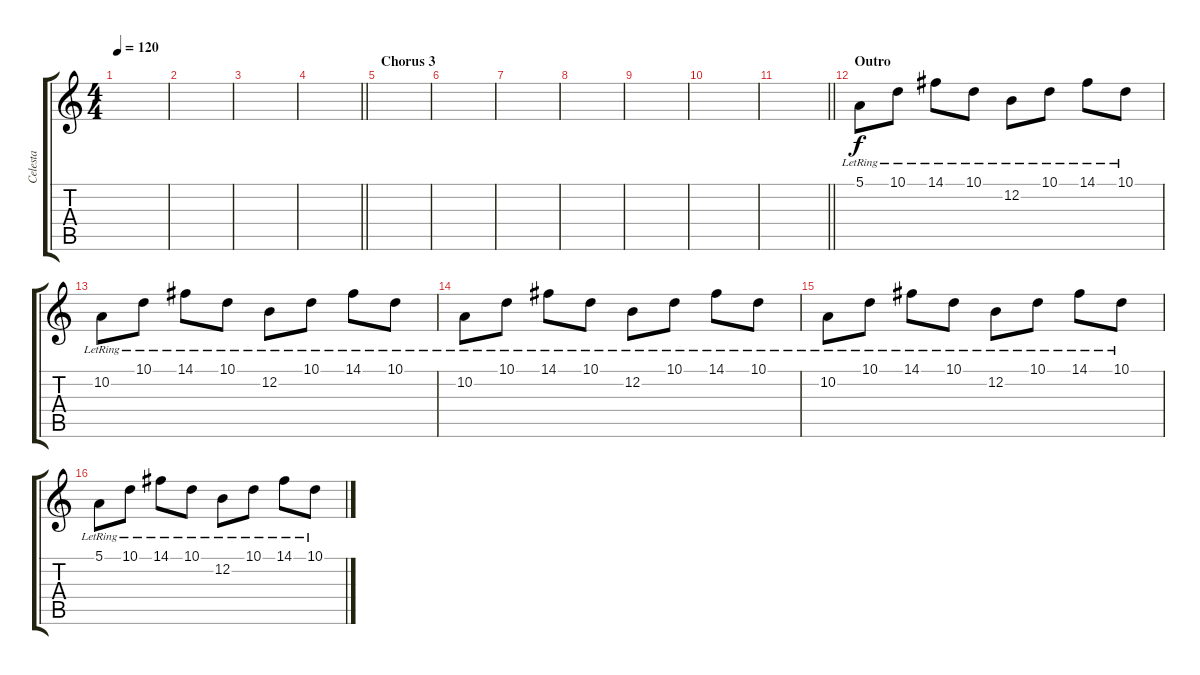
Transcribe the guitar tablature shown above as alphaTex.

\track ("Celesta" "Celesta") {instrument celesta}
\staff {score tabs}
\tuning (E4 B3 G3 D3 A2 E2) {hide}
\ts (4 4)
\tempo 120
\clef g2
\ks c
|
|
|
\barLineRight lightlight
|
\section ("" "Chorus 3")
|
|
|
|
|
|
\barLineRight lightlight
|
\section ("" "Outro")
5.1{lr}.8 10.1{lr}.8 14.1{lr}.8 10.1{lr}.8 12.2{lr}.8 10.1{lr}.8 14.1{lr}.8 10.1{lr}.8 |
10.2{lr}.8 10.1{lr}.8 14.1{lr}.8 10.1{lr}.8 12.2{lr}.8 10.1{lr}.8 14.1{lr}.8 10.1{lr}.8 |
10.2{lr}.8 10.1{lr}.8 14.1{lr}.8 10.1{lr}.8 12.2{lr}.8 10.1{lr}.8 14.1{lr}.8 10.1{lr}.8 |
10.2{lr}.8 10.1{lr}.8 14.1{lr}.8 10.1{lr}.8 12.2{lr}.8 10.1{lr}.8 14.1{lr}.8 10.1{lr}.8 |
5.1{lr}.8 10.1{lr}.8 14.1{lr}.8 10.1{lr}.8 12.2{lr}.8 10.1{lr}.8 14.1{lr}.8 10.1{lr}.8
